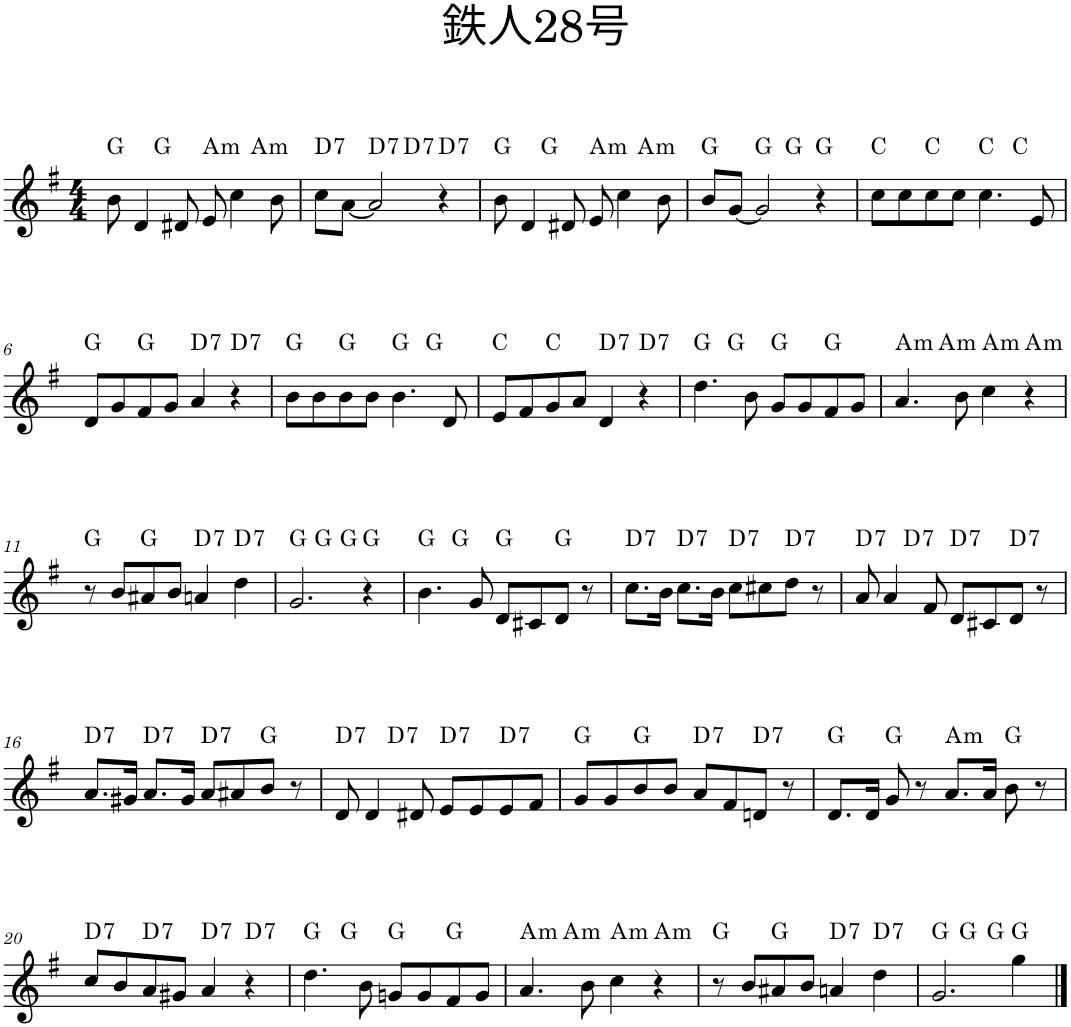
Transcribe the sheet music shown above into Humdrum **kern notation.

**kern	**harte
*part1	*part1
*staff1	*
*I"Piano	*
*I'Pno.	*
*clefG2	*
*k[f#]	*
*M4/4	*
=1	=1
*^	*
*	*^	*
8b\	4ryy	2.ryy	G:maj
4d/	.	.	.
.	2.ryy	.	G:maj
8d#X/	.	.	.
!	!	!	!LO:H:kt=m
8e/	.	.	A:min
4cc\	.	.	.
!	!	!	!LO:H:kt=m
.	.	4ryy	A:min
8b\	.	.	.
=2	=2	=2	=2
!	!	!	!LO:H:kt=7
*	*v	*v	*
8cc\L	2ryy	D:7
[<8a\J	.	.
!	!	!LO:H:kt=7
2a/]	.	D:7
!	!	!LO:H:kt=7
.	2ryy	D:7
!	!	!LO:H:kt=7
4r	.	D:7
=3	=3	=3
*	*^	*
8b\	4ryy	2.ryy	G:maj
4d/	.	.	.
.	2.ryy	.	G:maj
8d#X/	.	.	.
!	!	!	!LO:H:kt=m
8e/	.	.	A:min
4cc\	.	.	.
!	!	!	!LO:H:kt=m
.	.	4ryy	A:min
8b\	.	.	.
*	*v	*v	*
=4	=4	=4
8b/L	2ryy	G:maj
[<8g/J	.	.
2g/]	.	G:maj
.	2ryy	G:maj
4r	.	G:maj
=5	=5	=5
8cc\L	2.ryy	C:maj
8cc\	.	.
8cc\	.	C:maj
8cc\J	.	.
4.cc\	.	C:maj
.	4ryy	C:maj
8e/	.	.
*v	*v	*
!!LO:LB:g=z
=6	=6
8d/L	G:maj
8g/	.
8f#/	G:maj
8g/J	.
!	!LO:H:kt=7
4a/	D:7
!	!LO:H:kt=7
4r	D:7
=7	=7
*^	*
8b\L	2.ryy	G:maj
8b\	.	.
8b\	.	G:maj
8b\J	.	.
4.b\	.	G:maj
.	4ryy	G:maj
8d/	.	.
*v	*v	*
=8	=8
8e/L	C:maj
8f#/	.
8g/	C:maj
8a/J	.
!	!LO:H:kt=7
4d/	D:7
!	!LO:H:kt=7
4r	D:7
=9	=9
*^	*
4.dd\	4ryy	G:maj
.	2.ryy	G:maj
8b\	.	.
8g/L	.	G:maj
8g/	.	.
8f#/	.	G:maj
8g/J	.	.
=10	=10	=10
!	!	!LO:H:kt=m
4.a/	4ryy	A:min
!	!	!LO:H:kt=m
.	2.ryy	A:min
8b\	.	.
!	!	!LO:H:kt=m
4cc\	.	A:min
!	!	!LO:H:kt=m
4r	.	A:min
*v	*v	*
!!LO:LB:g=z
=11	=11
8r	G:maj
8b/L	.
8a#X/	G:maj
8b/J	.
!	!LO:H:kt=7
4an/	D:7
!	!LO:H:kt=7
4dd\	D:7
=12	=12
*^	*
*	*^	*
2.g/	4ryy	2ryy	G:maj
.	2.ryy	.	G:maj
.	.	2ryy	G:maj
4r	.	.	G:maj
*	*v	*v	*
=13	=13	=13
4.b\	4ryy	G:maj
.	2.ryy	G:maj
8g/	.	.
8d/L	.	G:maj
8c#X/	.	.
8d/J	.	G:maj
8r	.	.
=14	=14	=14
!	!	!LO:H:kt=7
*v	*v	*
8.cc\L	D:7
16b\Jk	.
!	!LO:H:kt=7
8.cc\L	D:7
16b\Jk	.
!	!LO:H:kt=7
8cc\L	D:7
8cc#X\	.
!	!LO:H:kt=7
8dd\J	D:7
8r	.
=15	=15
!	!LO:H:kt=7
*^	*
8a/	4ryy	D:7
4a/	.	.
!	!	!LO:H:kt=7
.	2.ryy	D:7
8f#/	.	.
!	!	!LO:H:kt=7
8d/L	.	D:7
8c#X/	.	.
!	!	!LO:H:kt=7
8d/J	.	D:7
8r	.	.
!!LO:LB:g=z	!!
=16	=16	=16
!	!	!LO:H:kt=7
*v	*v	*
8.a/L	D:7
16g#X/Jk	.
!	!LO:H:kt=7
8.a/L	D:7
16g#/Jk	.
!	!LO:H:kt=7
8a/L	D:7
8a#X/	.
8b/J	G:maj
8r	.
=17	=17
!	!LO:H:kt=7
*^	*
8d/	4ryy	D:7
4d/	.	.
!	!	!LO:H:kt=7
.	2.ryy	D:7
8d#X/	.	.
!	!	!LO:H:kt=7
8e/L	.	D:7
8e/	.	.
!	!	!LO:H:kt=7
8e/	.	D:7
8f#/J	.	.
*v	*v	*
=18	=18
8g/L	G:maj
8g/	.
8b/	G:maj
8b/J	.
!	!LO:H:kt=7
8a/L	D:7
8f#/	.
!	!LO:H:kt=7
8dn/J	D:7
8r	.
=19	=19
8.d/L	G:maj
16d/Jk	.
8g/	G:maj
8r	.
!	!LO:H:kt=m
8.a/L	A:min
16a/Jk	.
8b\	G:maj
8r	.
!!LO:LB:g=z
=20	=20
!	!LO:H:kt=7
8cc/L	D:7
8b/	.
!	!LO:H:kt=7
8a/	D:7
8g#X/J	.
!	!LO:H:kt=7
4a/	D:7
!	!LO:H:kt=7
4r	D:7
=21	=21
*^	*
4.dd\	4ryy	G:maj
.	2.ryy	G:maj
8b\	.	.
8gn/L	.	G:maj
8g/	.	.
8f#/	.	G:maj
8g/J	.	.
=22	=22	=22
!	!	!LO:H:kt=m
4.a/	4ryy	A:min
!	!	!LO:H:kt=m
.	2.ryy	A:min
8b\	.	.
!	!	!LO:H:kt=m
4cc\	.	A:min
!	!	!LO:H:kt=m
4r	.	A:min
*v	*v	*
=23	=23
8r	G:maj
8b/L	.
8a#X/	G:maj
8b/J	.
!	!LO:H:kt=7
4an/	D:7
!	!LO:H:kt=7
4dd\	D:7
=24	=24
*^	*
*	*^	*
2.g/	4ryy	2ryy	G:maj
.	2.ryy	.	G:maj
.	.	2ryy	G:maj
4gg\	.	.	G:maj
*v	*v	*v	*
==	==
*-	*-
